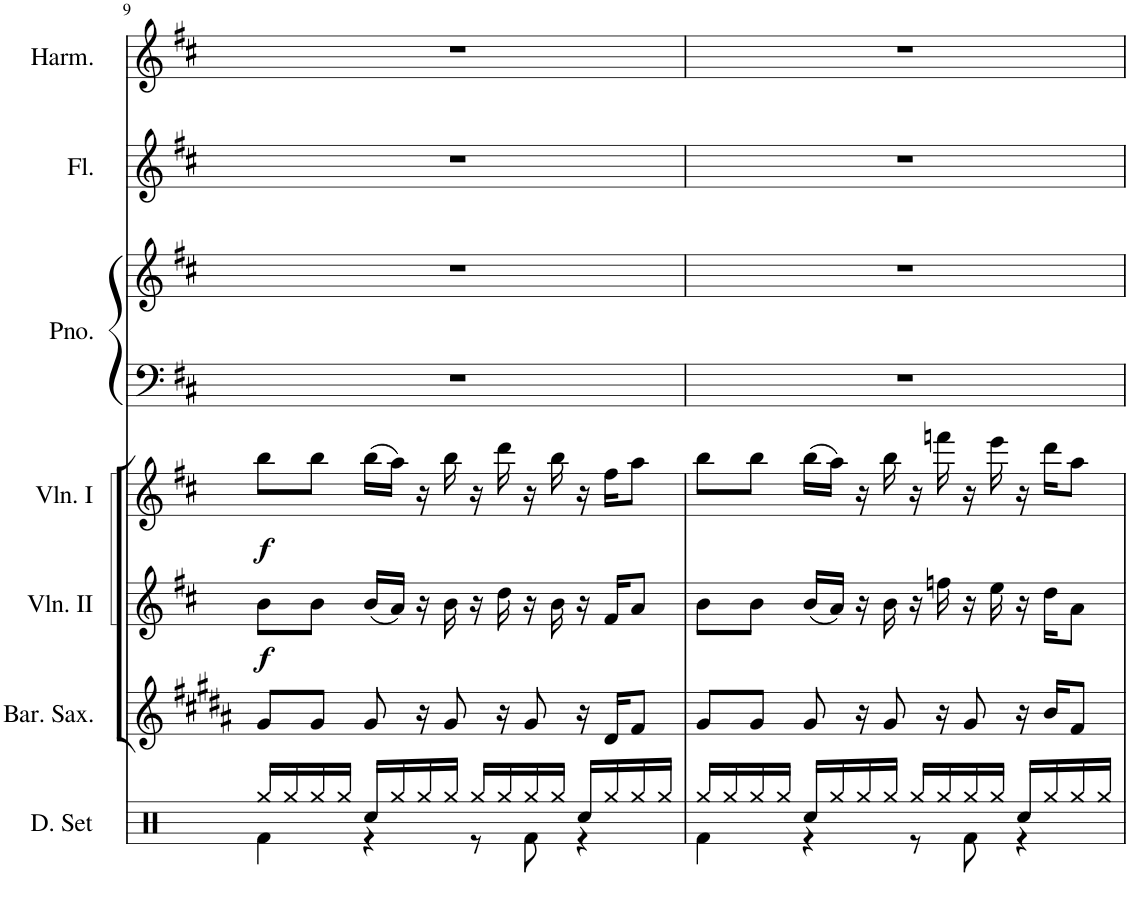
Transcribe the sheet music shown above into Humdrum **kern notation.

**kern	**kern	**kern	**dynam	**kern	**dynam	**kern	**kern	**kern	**kern
*part7	*part6	*part5	*part5	*part4	*part4	*part3	*part3	*part2	*part1
*staff8	*staff7	*staff6	*staff6	*staff5	*staff5	*staff4	*staff3	*staff2	*staff1
*I"Drumset	*I"Baritone Saxophone	*I"Violin II	*	*I"Violin I	*	*I"Piano	*	*I"Flute	*I"Harmonica
*I'D. Set	*I'Bar. Sax.	*I'Vln. II	*	*I'Vln. I	*	*I'Pno.	*	*I'Fl.	*I'Harm.
!!LO:PB:g=z
*clefX	*clefG2	*clefG2	*	*clefG2	*	*clefF4	*clefG2	*clefG2	*clefG2
*	*Trd12c21	*	*	*	*	*	*	*	*
*k[]	*k[f#c#g#d#a#]	*k[f#c#]	*	*k[f#c#]	*	*k[f#c#]	*k[f#c#]	*k[f#c#]	*k[f#c#]
*M4/4	*M4/4	*M4/4	*	*M4/4	*	*M4/4	*M4/4	*M4/4	*M4/4
=9	=9	=9	=9	=9	=9	=9	=9	=9	=9
*^	*	*	*	*	*	*	*	*	*
!	!	!	!	!LO:DY:b	!	!LO:DY:b	!	!	!	!
16Rgg/LL	4Rf\	8g#/L	8b\L	f	8bb\L	f	1r	1r	1r	1r
16Rgg/	.	.	.	.	.	.	.	.	.	.
16Rgg/	.	8g#/J	8b\J	.	8bb\J	.	.	.	.	.
16Rgg/JJ	.	.	.	.	.	.	.	.	.	.
16Rcc/LL	4r	8g#/	(16b/LL	.	(16bb\LL	.	.	.	.	.
16Rgg/	.	.	16a/JJ)	.	16aa\JJ)	.	.	.	.	.
16Rgg/	.	16r	16r	.	16r	.	.	.	.	.
16Rgg/JJ	.	8g#/	16b\	.	16bb\	.	.	.	.	.
16Rgg/LL	8r	.	16r	.	16r	.	.	.	.	.
16Rgg/	.	16r	16dd\	.	16ddd\	.	.	.	.	.
16Rgg/	8Rf\	8g#/	16r	.	16r	.	.	.	.	.
16Rgg/JJ	.	.	16b\	.	16bb\	.	.	.	.	.
16Rcc/LL	4r	16r	16r	.	16r	.	.	.	.	.
16Rgg/	.	16d#/KL	16f#/KL	.	16ff#\KL	.	.	.	.	.
16Rgg/	.	8f#/J	8a/J	.	8aa\J	.	.	.	.	.
16Rgg/JJ	.	.	.	.	.	.	.	.	.	.
=10	=10	=10	=10	=10	=10	=10	=10	=10	=10	=10
16Rgg/LL	4Rf\	8g#/L	8b\L	.	8bb\L	.	1r	1r	1r	1r
16Rgg/	.	.	.	.	.	.	.	.	.	.
16Rgg/	.	8g#/J	8b\J	.	8bb\J	.	.	.	.	.
16Rgg/JJ	.	.	.	.	.	.	.	.	.	.
16Rcc/LL	4r	8g#/	(16b/LL	.	(16bb\LL	.	.	.	.	.
16Rgg/	.	.	16a/JJ)	.	16aa\JJ)	.	.	.	.	.
16Rgg/	.	16r	16r	.	16r	.	.	.	.	.
16Rgg/JJ	.	8g#/	16b\	.	16bb\	.	.	.	.	.
16Rgg/LL	8r	.	16r	.	16r	.	.	.	.	.
16Rgg/	.	16r	16ffn\	.	16fffn\	.	.	.	.	.
16Rgg/	8Rf\	8g#/	16r	.	16r	.	.	.	.	.
16Rgg/JJ	.	.	16ee\	.	16eee\	.	.	.	.	.
16Rcc/LL	4r	16r	16r	.	16r	.	.	.	.	.
16Rgg/	.	16b/KL	16dd\KL	.	16ddd\KL	.	.	.	.	.
16Rgg/	.	8f#/J	8a\J	.	8aa\J	.	.	.	.	.
16Rgg/JJ	.	.	.	.	.	.	.	.	.	.
*v	*v	*	*	*	*	*	*	*	*	*
=	=	=	=	=	=	=	=	=	=
*-	*-	*-	*-	*-	*-	*-	*-	*-	*-
